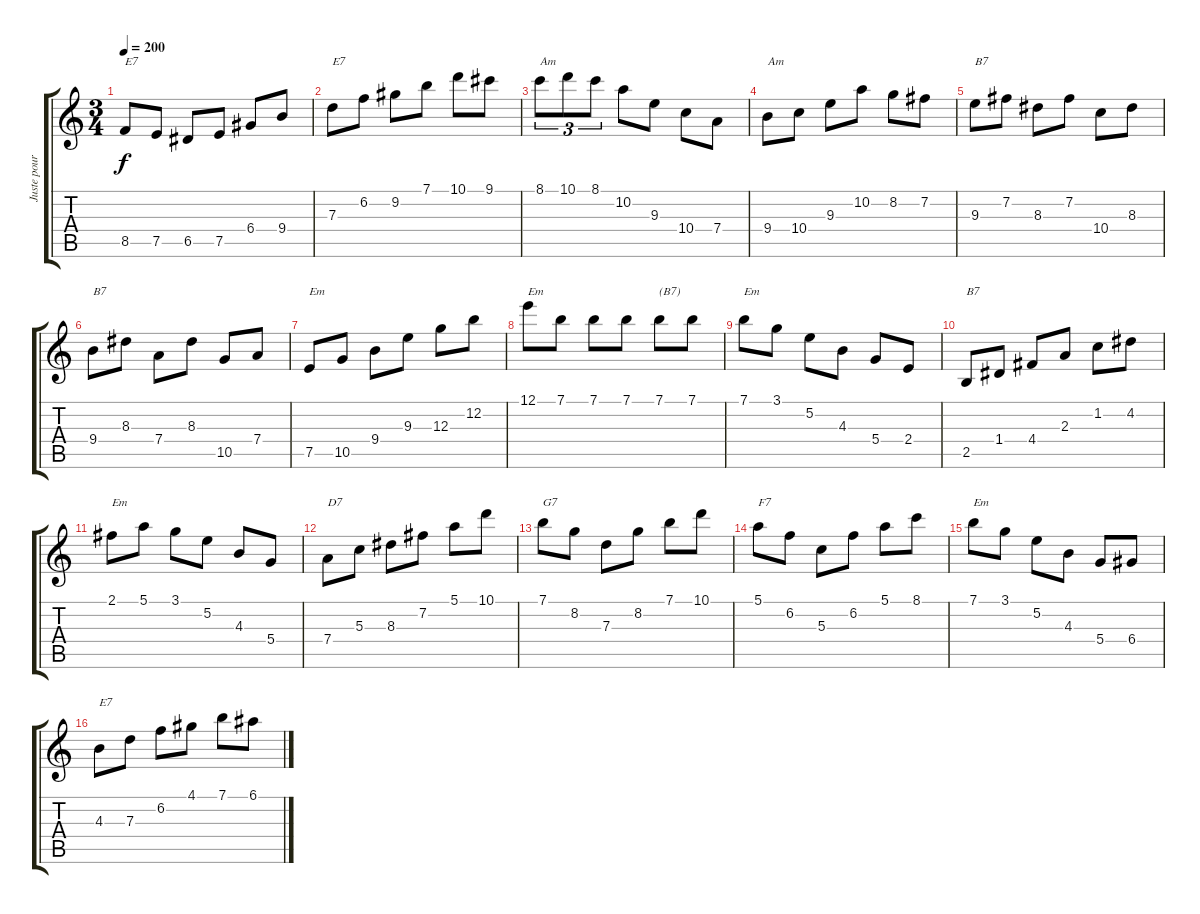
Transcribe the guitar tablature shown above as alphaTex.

\track ("Juste pour le son" "Juste pour") {instrument acousticbass}
\staff {score tabs}
\tuning (E4 B3 G3 D3 A2 E2) {hide}
\ts (3 4)
\tempo 200
\clef g2
\ks c
8.5.8{txt "E7" dy f} 7.5.8 6.5.8 7.5.8 6.4.8 9.4.8 |
7.3.8{txt "E7"} 6.2.8 9.2.8 7.1.8 10.1.8 9.1.8 |
8.1.8{tu (3 2) txt "Am"} 10.1.8{tu (3 2)} 8.1.8{tu (3 2)} 10.2.8 9.3.8 10.4.8 7.4.8 |
9.4.8{txt "Am"} 10.4.8 9.3.8 10.2.8 8.2.8 7.2.8 |
9.3.8{txt "B7"} 7.2.8 8.3.8 7.2.8 10.4.8 8.3.8 |
9.4.8{txt "B7"} 8.3.8 7.4.8 8.3.8 10.5.8 7.4.8 |
7.5.8{txt "Em"} 10.5.8 9.4.8 9.3.8 12.3.8 12.2.8 |
12.1.8{txt "Em"} 7.1.8 7.1.8 7.1.8 7.1.8{txt "(B7)"} 7.1.8 |
7.1.8{txt "Em"} 3.1.8 5.2.8 4.3.8 5.4.8 2.4.8 |
2.5.8{txt "B7"} 1.4.8 4.4.8 2.3.8 1.2.8 4.2.8 |
2.1.8{txt "Em"} 5.1.8 3.1.8 5.2.8 4.3.8 5.4.8 |
7.4.8{txt "D7"} 5.3.8 8.3.8 7.2.8 5.1.8 10.1.8 |
7.1.8{txt "G7"} 8.2.8 7.3.8 8.2.8 7.1.8 10.1.8 |
5.1.8{txt "F7"} 6.2.8 5.3.8 6.2.8 5.1.8 8.1.8 |
7.1.8{txt "Em"} 3.1.8 5.2.8 4.3.8 5.4.8 6.4.8 |
4.3.8{txt "E7"} 7.3.8 6.2.8 4.1.8 7.1.8 6.1.8
